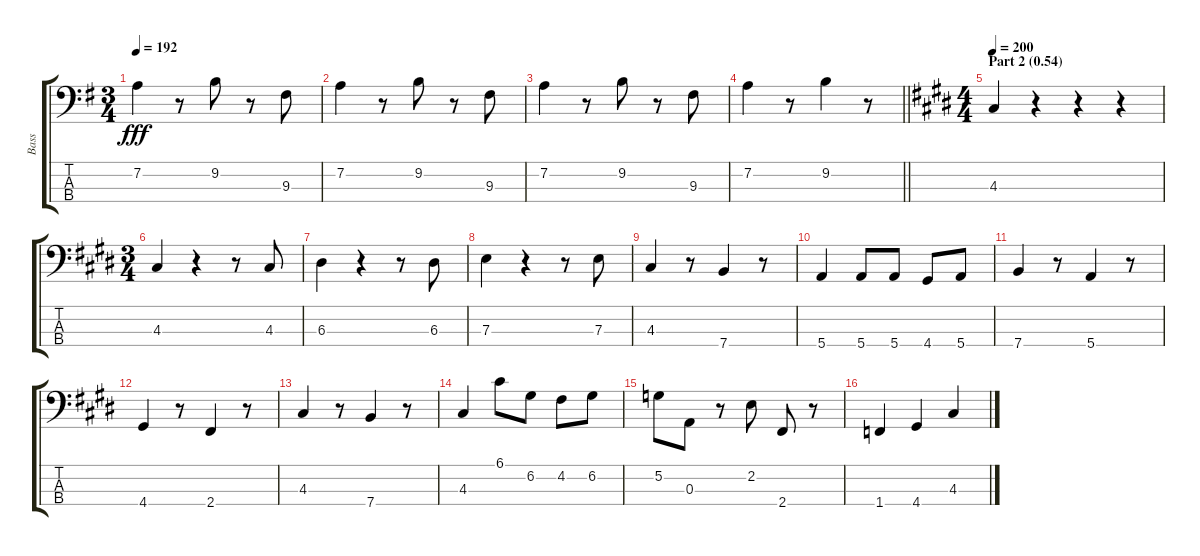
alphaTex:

\track ("Bass" "Bass") {instrument electricbasspick}
\staff {score tabs}
\tuning (G2 D2 A1 E1) {hide}
\ts (3 4)
\tempo 192
\clef f4
\ks g
7.2.4{dy fff} r.8 9.2.8 r.8 9.3.8 |
7.2.4 r.8 9.2.8 r.8 9.3.8 |
7.2.4 r.8 9.2.8 r.8 9.3.8 |
\barLineRight lightlight
7.2.4 r.8 9.2.4 r.8 |
\ts (4 4)
\section ("" "Part 2 (0.54)")
\tempo 200
\ks e
4.3.4 r.4 r.4 r.4 |
\ts (3 4)
4.3.4 r.4 r.8 4.3.8 |
6.3.4 r.4 r.8 6.3.8 |
7.3.4 r.4 r.8 7.3.8 |
4.3.4 r.8 7.4.4 r.8 |
5.4.4 5.4.8 5.4.8 4.4.8 5.4.8 |
7.4.4 r.8 5.4.4 r.8 |
4.4.4 r.8 2.4.4 r.8 |
4.3.4 r.8 7.4.4 r.8 |
4.3.4 6.1.8 6.2.8 4.2.8 6.2.8 |
5.2.8 0.3.8 r.8 2.2.8 2.4.8 r.8 |
1.4.4 4.4.4 4.3.4
